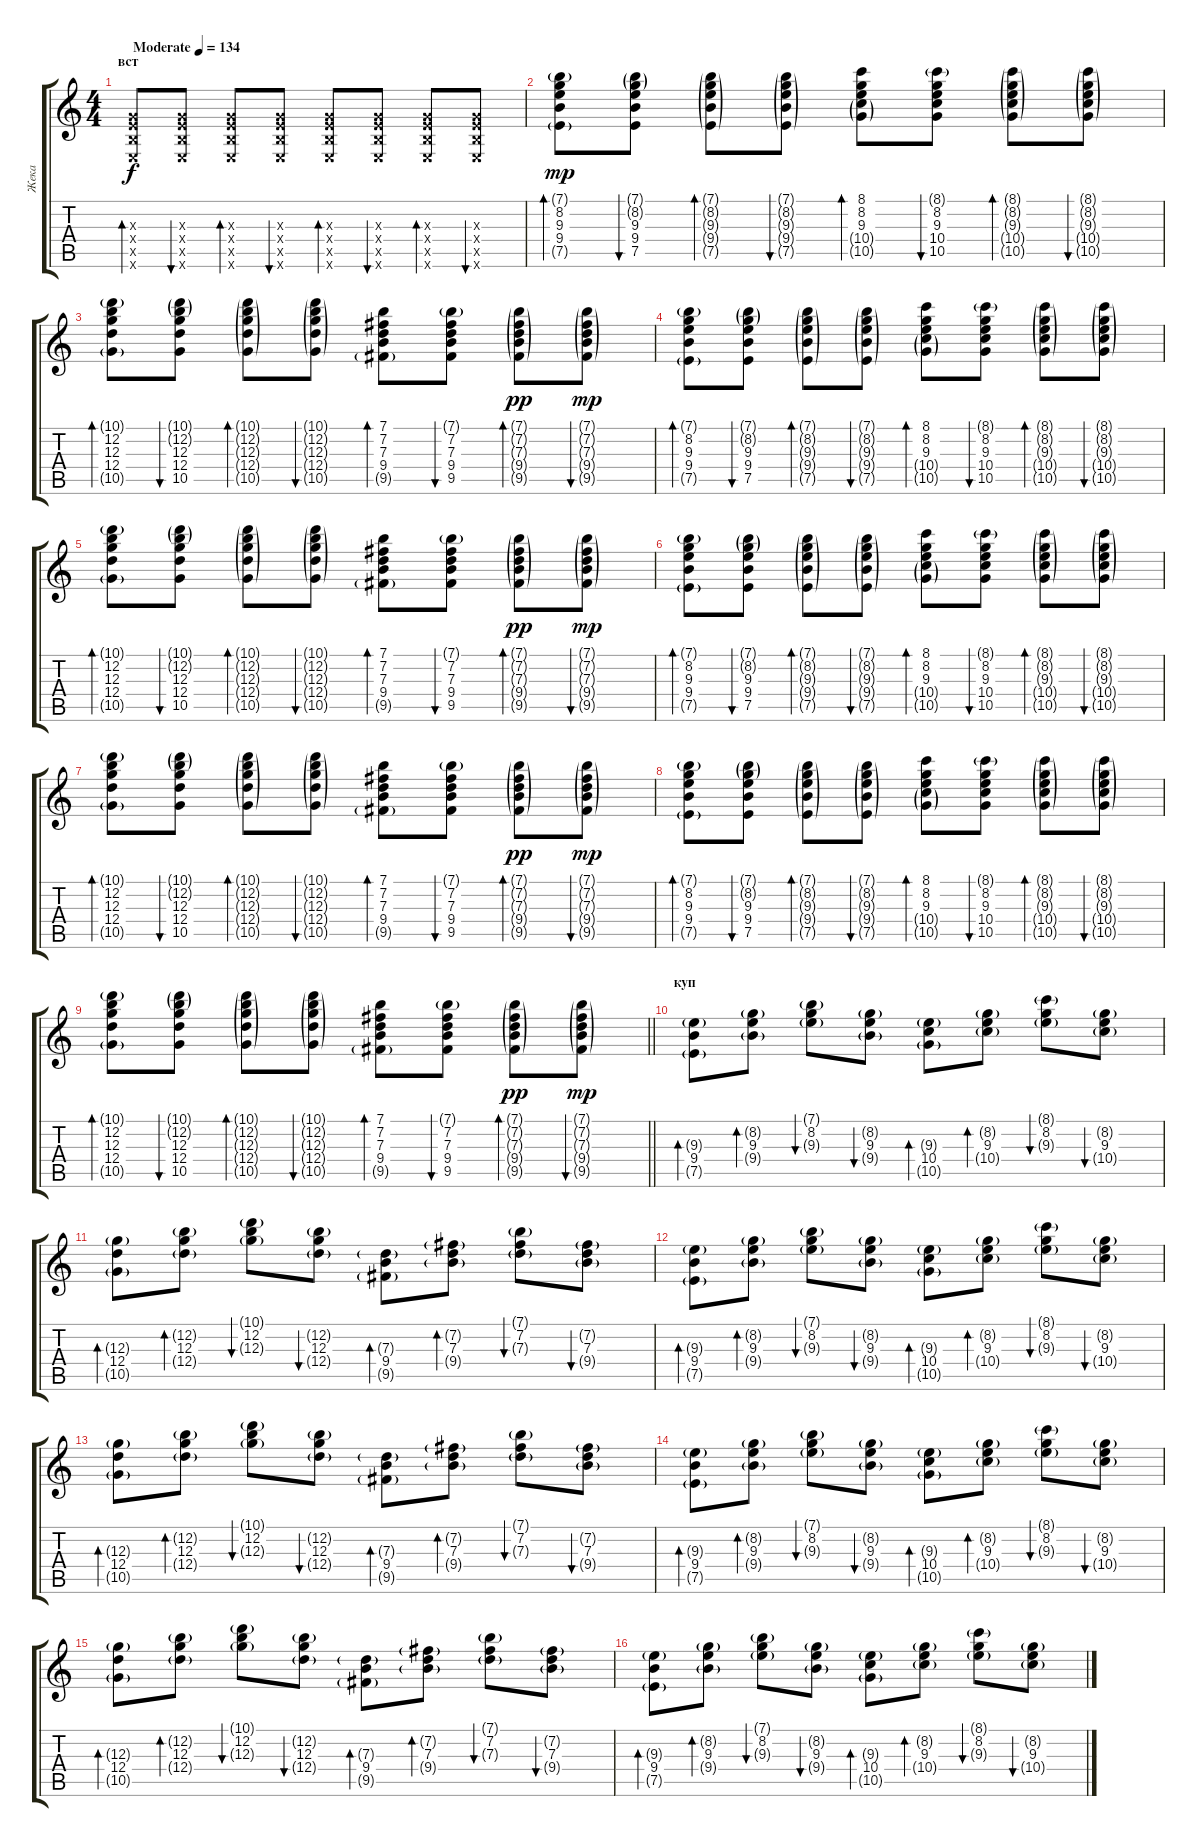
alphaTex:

\track ("Жека" "Жека") {instrument acousticguitarsteel}
\staff {score tabs}
\tuning (E4 B3 G3 D3 A2 E2) {hide}
\ts (4 4)
\section ("" "вст")
\tempo (134 "Moderate")
\clef g2
\ks c
(0.3{x} 2.4{x} 2.5{x} 0.6{x}).8{bd 60 dy f instrument acousticguitarsteel} (0.3{x} 2.4{x} 2.5{x} 0.6{x}).8{bu 60} (0.3{x} 2.4{x} 2.5{x} 0.6{x}).8{bd 60} (0.3{x} 2.4{x} 2.5{x} 0.6{x}).8{bu 60} (0.3{x} 2.4{x} 2.5{x} 0.6{x}).8{bd 60} (0.3{x} 2.4{x} 2.5{x} 0.6{x}).8{bu 60} (0.3{x} 2.4{x} 2.5{x} 0.6{x}).8{bd 60} (0.3{x} 2.4{x} 2.5{x} 0.6{x}).8{bu 60} |
(7.1{g} 8.2 9.3 9.4 7.5{g}).8{bd 60 dy mp} (7.1{g} 8.2{g} 9.3 9.4 7.5).8{bu 60} (7.1{g} 8.2{g} 9.3{g} 9.4{g} 7.5{g}).8{bd 60} (7.1{g} 8.2{g} 9.3{g} 9.4{g} 7.5{g}).8{bu 60} (8.1 8.2 9.3 10.4{g} 10.5{g}).8{bd 60} (8.1{g} 8.2 9.3 10.4 10.5).8{bu 60} (8.1{g} 8.2{g} 9.3{g} 10.4{g} 10.5{g}).8{bd 60} (8.1{g} 8.2{g} 9.3{g} 10.4{g} 10.5{g}).8{bu 60} |
(10.1{g} 12.2 12.3 12.4 10.5{g}).8{bd 60} (10.1{g} 12.2{g} 12.3 12.4 10.5).8{bu 60} (10.1{g} 12.2{g} 12.3{g} 12.4{g} 10.5{g}).8{bd 60} (10.1{g} 12.2{g} 12.3{g} 12.4{g} 10.5{g}).8{bu 60} (7.1 7.2 7.3 9.4 9.5{g}).8{bd 60} (7.1{g} 7.2 7.3 9.4 9.5).8{bu 60} (7.1{g} 7.2{g} 7.3{g} 9.4{g} 9.5{g}).8{bd 60 dy pp} (7.1{g} 7.2{g} 7.3{g} 9.4{g} 9.5{g}).8{bu 60 dy mp} |
(7.1{g} 8.2 9.3 9.4 7.5{g}).8{bd 60} (7.1{g} 8.2{g} 9.3 9.4 7.5).8{bu 60} (7.1{g} 8.2{g} 9.3{g} 9.4{g} 7.5{g}).8{bd 60} (7.1{g} 8.2{g} 9.3{g} 9.4{g} 7.5{g}).8{bu 60} (8.1 8.2 9.3 10.4{g} 10.5{g}).8{bd 60} (8.1{g} 8.2 9.3 10.4 10.5).8{bu 60} (8.1{g} 8.2{g} 9.3{g} 10.4{g} 10.5{g}).8{bd 60} (8.1{g} 8.2{g} 9.3{g} 10.4{g} 10.5{g}).8{bu 60} |
(10.1{g} 12.2 12.3 12.4 10.5{g}).8{bd 60} (10.1{g} 12.2{g} 12.3 12.4 10.5).8{bu 60} (10.1{g} 12.2{g} 12.3{g} 12.4{g} 10.5{g}).8{bd 60} (10.1{g} 12.2{g} 12.3{g} 12.4{g} 10.5{g}).8{bu 60} (7.1 7.2 7.3 9.4 9.5{g}).8{bd 60} (7.1{g} 7.2 7.3 9.4 9.5).8{bu 60} (7.1{g} 7.2{g} 7.3{g} 9.4{g} 9.5{g}).8{bd 60 dy pp} (7.1{g} 7.2{g} 7.3{g} 9.4{g} 9.5{g}).8{bu 60 dy mp} |
(7.1{g} 8.2 9.3 9.4 7.5{g}).8{bd 60} (7.1{g} 8.2{g} 9.3 9.4 7.5).8{bu 60} (7.1{g} 8.2{g} 9.3{g} 9.4{g} 7.5{g}).8{bd 60} (7.1{g} 8.2{g} 9.3{g} 9.4{g} 7.5{g}).8{bu 60} (8.1 8.2 9.3 10.4{g} 10.5{g}).8{bd 60} (8.1{g} 8.2 9.3 10.4 10.5).8{bu 60} (8.1{g} 8.2{g} 9.3{g} 10.4{g} 10.5{g}).8{bd 60} (8.1{g} 8.2{g} 9.3{g} 10.4{g} 10.5{g}).8{bu 60} |
(10.1{g} 12.2 12.3 12.4 10.5{g}).8{bd 60} (10.1{g} 12.2{g} 12.3 12.4 10.5).8{bu 60} (10.1{g} 12.2{g} 12.3{g} 12.4{g} 10.5{g}).8{bd 60} (10.1{g} 12.2{g} 12.3{g} 12.4{g} 10.5{g}).8{bu 60} (7.1 7.2 7.3 9.4 9.5{g}).8{bd 60} (7.1{g} 7.2 7.3 9.4 9.5).8{bu 60} (7.1{g} 7.2{g} 7.3{g} 9.4{g} 9.5{g}).8{bd 60 dy pp} (7.1{g} 7.2{g} 7.3{g} 9.4{g} 9.5{g}).8{bu 60 dy mp} |
(7.1{g} 8.2 9.3 9.4 7.5{g}).8{bd 60} (7.1{g} 8.2{g} 9.3 9.4 7.5).8{bu 60} (7.1{g} 8.2{g} 9.3{g} 9.4{g} 7.5{g}).8{bd 60} (7.1{g} 8.2{g} 9.3{g} 9.4{g} 7.5{g}).8{bu 60} (8.1 8.2 9.3 10.4{g} 10.5{g}).8{bd 60} (8.1{g} 8.2 9.3 10.4 10.5).8{bu 60} (8.1{g} 8.2{g} 9.3{g} 10.4{g} 10.5{g}).8{bd 60} (8.1{g} 8.2{g} 9.3{g} 10.4{g} 10.5{g}).8{bu 60} |
\barLineRight lightlight
(10.1{g} 12.2 12.3 12.4 10.5{g}).8{bd 60} (10.1{g} 12.2{g} 12.3 12.4 10.5).8{bu 60} (10.1{g} 12.2{g} 12.3{g} 12.4{g} 10.5{g}).8{bd 60} (10.1{g} 12.2{g} 12.3{g} 12.4{g} 10.5{g}).8{bu 60} (7.1 7.2 7.3 9.4 9.5{g}).8{bd 60} (7.1{g} 7.2 7.3 9.4 9.5).8{bu 60} (7.1{g} 7.2{g} 7.3{g} 9.4{g} 9.5{g}).8{bd 60 dy pp} (7.1{g} 7.2{g} 7.3{g} 9.4{g} 9.5{g}).8{bu 60 dy mp} |
\section ("" "куп")
(9.3{g} 9.4 7.5{g}).8{bd 60} (8.2{g} 9.3 9.4{g}).8{bd 60} (7.1{g} 8.2 9.3{g}).8{bu 60} (8.2{g} 9.3 9.4{g}).8{bu 60} (9.3{g} 10.4 10.5{g}).8{bd 60} (8.2{g} 9.3 10.4{g}).8{bd 60} (8.1{g} 8.2 9.3{g}).8{bu 60} (8.2{g} 9.3 10.4{g}).8{bu 60} |
(12.3{g} 12.4 10.5{g}).8{bd 60} (12.2{g} 12.3 12.4{g}).8{bd 60} (10.1{g} 12.2 12.3{g}).8{bu 60} (12.2{g} 12.3 12.4{g}).8{bu 60} (7.3{g} 9.4 9.5{g}).8{bd 60} (7.2{g} 7.3 9.4{g}).8{bd 60} (7.1{g} 7.2 7.3{g}).8{bu 60} (7.2{g} 7.3 9.4{g}).8{bu 60} |
(9.3{g} 9.4 7.5{g}).8{bd 60} (8.2{g} 9.3 9.4{g}).8{bd 60} (7.1{g} 8.2 9.3{g}).8{bu 60} (8.2{g} 9.3 9.4{g}).8{bu 60} (9.3{g} 10.4 10.5{g}).8{bd 60} (8.2{g} 9.3 10.4{g}).8{bd 60} (8.1{g} 8.2 9.3{g}).8{bu 60} (8.2{g} 9.3 10.4{g}).8{bu 60} |
(12.3{g} 12.4 10.5{g}).8{bd 60} (12.2{g} 12.3 12.4{g}).8{bd 60} (10.1{g} 12.2 12.3{g}).8{bu 60} (12.2{g} 12.3 12.4{g}).8{bu 60} (7.3{g} 9.4 9.5{g}).8{bd 60} (7.2{g} 7.3 9.4{g}).8{bd 60} (7.1{g} 7.2 7.3{g}).8{bu 60} (7.2{g} 7.3 9.4{g}).8{bu 60} |
(9.3{g} 9.4 7.5{g}).8{bd 60} (8.2{g} 9.3 9.4{g}).8{bd 60} (7.1{g} 8.2 9.3{g}).8{bu 60} (8.2{g} 9.3 9.4{g}).8{bu 60} (9.3{g} 10.4 10.5{g}).8{bd 60} (8.2{g} 9.3 10.4{g}).8{bd 60} (8.1{g} 8.2 9.3{g}).8{bu 60} (8.2{g} 9.3 10.4{g}).8{bu 60} |
(12.3{g} 12.4 10.5{g}).8{bd 60} (12.2{g} 12.3 12.4{g}).8{bd 60} (10.1{g} 12.2 12.3{g}).8{bu 60} (12.2{g} 12.3 12.4{g}).8{bu 60} (7.3{g} 9.4 9.5{g}).8{bd 60} (7.2{g} 7.3 9.4{g}).8{bd 60} (7.1{g} 7.2 7.3{g}).8{bu 60} (7.2{g} 7.3 9.4{g}).8{bu 60} |
(9.3{g} 9.4 7.5{g}).8{bd 60} (8.2{g} 9.3 9.4{g}).8{bd 60} (7.1{g} 8.2 9.3{g}).8{bu 60} (8.2{g} 9.3 9.4{g}).8{bu 60} (9.3{g} 10.4 10.5{g}).8{bd 60} (8.2{g} 9.3 10.4{g}).8{bd 60} (8.1{g} 8.2 9.3{g}).8{bu 60} (8.2{g} 9.3 10.4{g}).8{bu 60}
